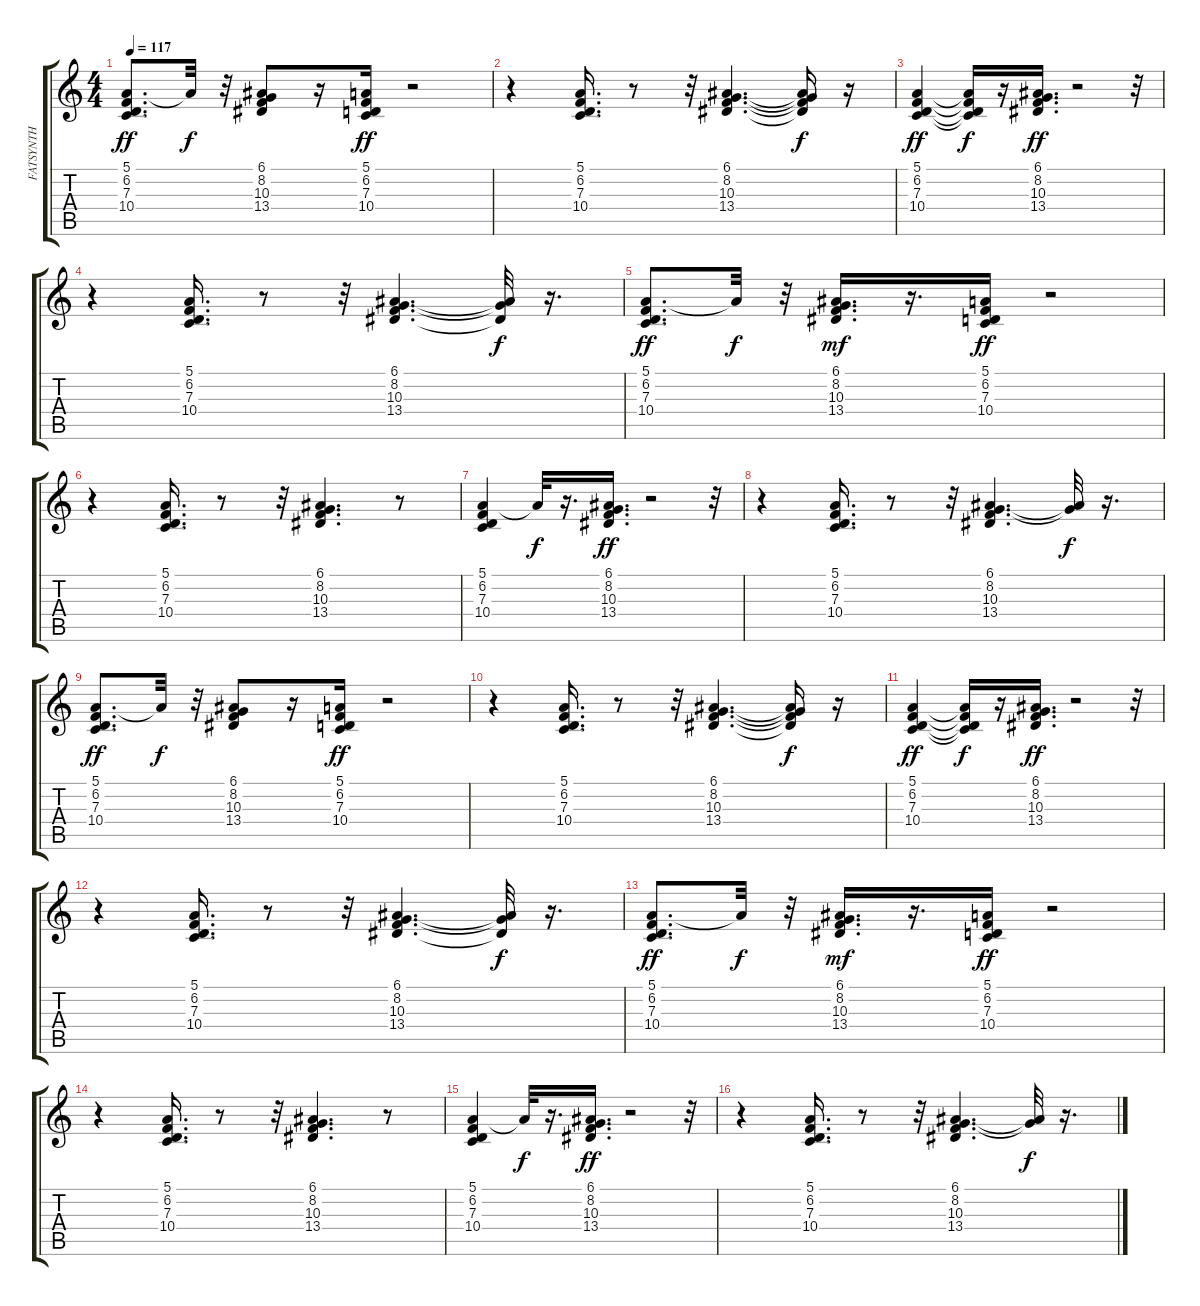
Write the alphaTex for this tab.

\track ("FATSYNTH" "FATSYNTH") {instrument lead2sawtooth}
\staff {score tabs}
\tuning (E4 B3 G3 D3 A2 E2) {hide}
\ts (4 4)
\tempo 117
\clef g2
\ks c
(5.1 6.2 7.3 10.4).8{d dy ff} 5.1{t}.32{dy f} r.32 (6.1 8.2 10.3 13.4).8 r.16 (5.1 6.2 7.3 10.4).16{dy ff} r.2 |
r.4 (5.1 6.2 7.3 10.4).16{d} r.8 r.32 (6.1 8.2 10.3 13.4).4{d} (6.1{t} 8.2{t} 10.3{t} 13.4{t}).16{dy f} r.16 |
(5.1 6.2 7.3 10.4).4{dy ff} (5.1{t} 6.2{t} 7.3{t} 10.4{t}).16{dy f} r.16 (6.1 8.2 10.3 13.4).16{d dy ff} r.2 r.32 |
r.4 (5.1 6.2 7.3 10.4).16{d} r.8 r.32 (6.1 8.2 10.3 13.4).4{d} (6.1{t} 8.2{t} 13.4{t}).32{dy f} r.16{d} |
(5.1 6.2 7.3 10.4).8{d dy ff} 5.1{t}.32{dy f} r.32 (6.1 8.2 10.3 13.4).16{d dy mf} r.16{d} (5.1 6.2 7.3 10.4).16{dy ff} r.2 |
r.4 (5.1 6.2 7.3 10.4).16{d} r.8 r.32 (6.1 8.2 10.3 13.4).4{d} r.8 |
(5.1 6.2 7.3 10.4).4 5.1{t}.32{dy f} r.16{d} (6.1 8.2 10.3 13.4).16{d dy ff} r.2 r.32 |
r.4 (5.1 6.2 7.3 10.4).16{d} r.8 r.32 (6.1 8.2 10.3 13.4).4{d} (6.1{t} 8.2{t}).32{dy f} r.16{d} |
(5.1 6.2 7.3 10.4).8{d dy ff} 5.1{t}.32{dy f} r.32 (6.1 8.2 10.3 13.4).8 r.16 (5.1 6.2 7.3 10.4).16{dy ff} r.2 |
r.4 (5.1 6.2 7.3 10.4).16{d} r.8 r.32 (6.1 8.2 10.3 13.4).4{d} (6.1{t} 8.2{t} 10.3{t} 13.4{t}).16{dy f} r.16 |
(5.1 6.2 7.3 10.4).4{dy ff} (5.1{t} 6.2{t} 7.3{t} 10.4{t}).16{dy f} r.16 (6.1 8.2 10.3 13.4).16{d dy ff} r.2 r.32 |
r.4 (5.1 6.2 7.3 10.4).16{d} r.8 r.32 (6.1 8.2 10.3 13.4).4{d} (6.1{t} 8.2{t} 13.4{t}).32{dy f} r.16{d} |
(5.1 6.2 7.3 10.4).8{d dy ff} 5.1{t}.32{dy f} r.32 (6.1 8.2 10.3 13.4).16{d dy mf} r.16{d} (5.1 6.2 7.3 10.4).16{dy ff} r.2 |
r.4 (5.1 6.2 7.3 10.4).16{d} r.8 r.32 (6.1 8.2 10.3 13.4).4{d} r.8 |
(5.1 6.2 7.3 10.4).4 5.1{t}.32{dy f} r.16{d} (6.1 8.2 10.3 13.4).16{d dy ff} r.2 r.32 |
r.4 (5.1 6.2 7.3 10.4).16{d} r.8 r.32 (6.1 8.2 10.3 13.4).4{d} (6.1{t} 8.2{t}).32{dy f} r.16{d}
